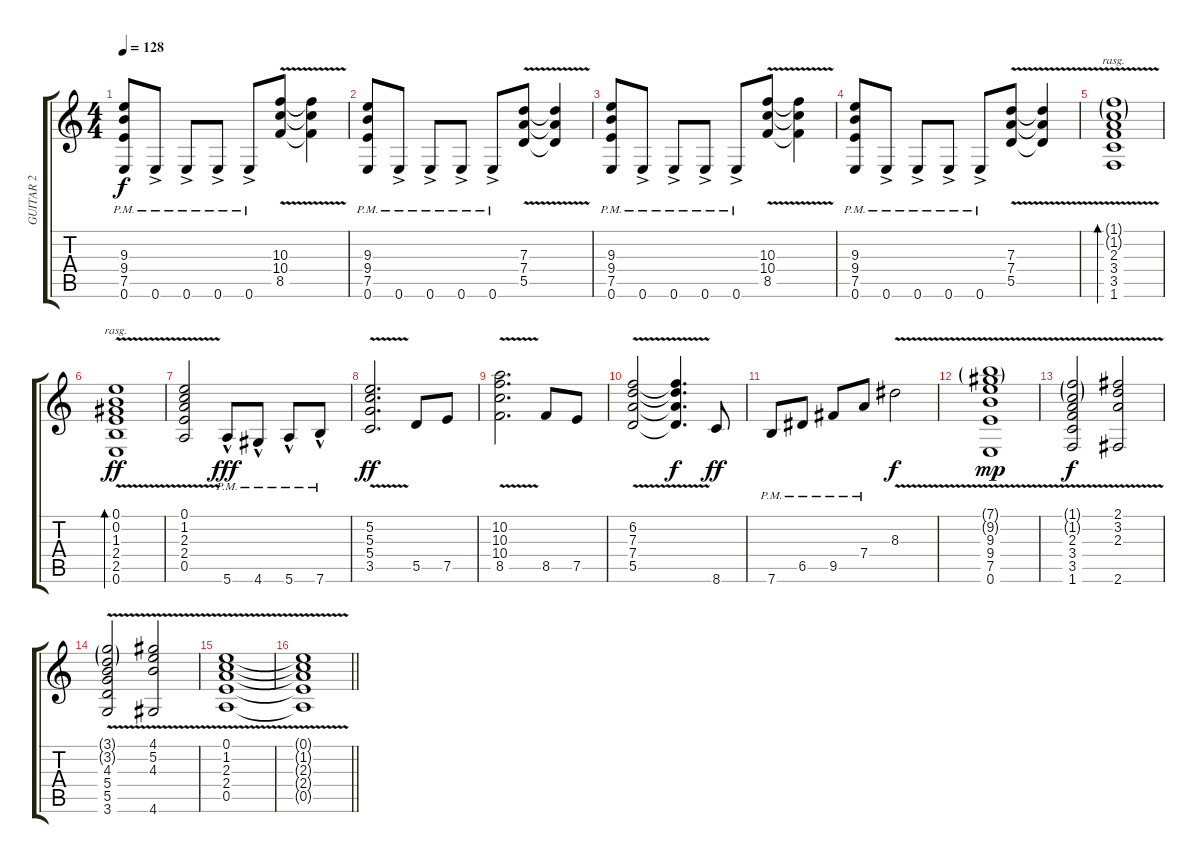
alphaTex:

\track ("GUITAR 2" "GUITAR 2") {instrument overdrivenguitar}
\staff {score tabs}
\tuning (E4 B3 G3 D3 A2 E2) {hide}
\ts (4 4)
\tempo 128
\clef g2
\ks aminor
(9.3{pm} 9.4{pm} 7.5{pm} 0.6{pm}).8{dy f} 0.6{ac pm}.8 0.6{ac pm}.8 0.6{ac pm}.8 0.6{ac pm}.8 (10.3 10.4 8.5{v}).8 (10.3{t} 10.4{t} 8.5{t}).4 |
(9.3{pm} 9.4{pm} 7.5{pm} 0.6{pm}).8 0.6{ac pm}.8 0.6{ac pm}.8 0.6{ac pm}.8 0.6{ac pm}.8 (7.3 7.4 5.5{v}).8 (7.3{t} 7.4{t} 5.5{t}).4 |
(9.3{pm} 9.4{pm} 7.5{pm} 0.6{pm}).8 0.6{ac pm}.8 0.6{ac pm}.8 0.6{ac pm}.8 0.6{ac pm}.8 (10.3 10.4 8.5{v}).8 (10.3{t} 10.4{t} 8.5{t}).4 |
(9.3{pm} 9.4{pm} 7.5{pm} 0.6{pm}).8 0.6{ac pm}.8 0.6{ac pm}.8 0.6{ac pm}.8 0.6{ac pm}.8 (7.3 7.4 5.5{v}).8 (7.3{t} 7.4{t} 5.5{t}).4 |
(1.1{g} 1.2{g} 2.3 3.4 3.5 1.6{v}).1{bd 480 rasg ii} |
(0.1 0.2 1.3 2.4 2.5 0.6{v}).1{bd 480 rasg ii dy ff} |
(0.1 1.2 2.3 2.4 0.5{v}).2 5.6{hac pm}.8{dy fff} 4.6{hac pm}.8 5.6{hac pm}.8 7.6{hac pm}.8 |
(5.2 5.3 5.4 3.5{v}).2{d dy ff} 5.5.8 7.5.8 |
(10.2 10.3 10.4 8.5{v}).2{d} 8.5.8 7.5.8 |
(6.2 7.3 7.4 5.5{v}).2 (6.2{t} 7.3{t} 7.4{t} 5.5{t}).4{d dy f} 8.6.8{dy ff} |
7.6{pm}.8 6.5{pm}.8 9.5{pm}.8 7.4{pm}.8 8.3{v}.2{dy f} |
(7.1{g} 9.2{g} 9.3 9.4 7.5 0.6{v}).1{dy mp} |
(1.1{g} 1.2{g} 2.3 3.4 3.5 1.6{v}).2{dy f} (2.1 3.2 2.3 2.6{v}).2 |
(3.1{g} 3.2{g} 4.3 5.4 5.5 3.6{v}).2 (4.1 5.2 4.3 4.6{v}).2 |
(0.1{v} 1.2 2.3 2.4 0.5).1 |
\barLineRight lightlight
(0.1{t} 1.2{t} 2.3{t} 2.4{t} 0.5{t}).1
